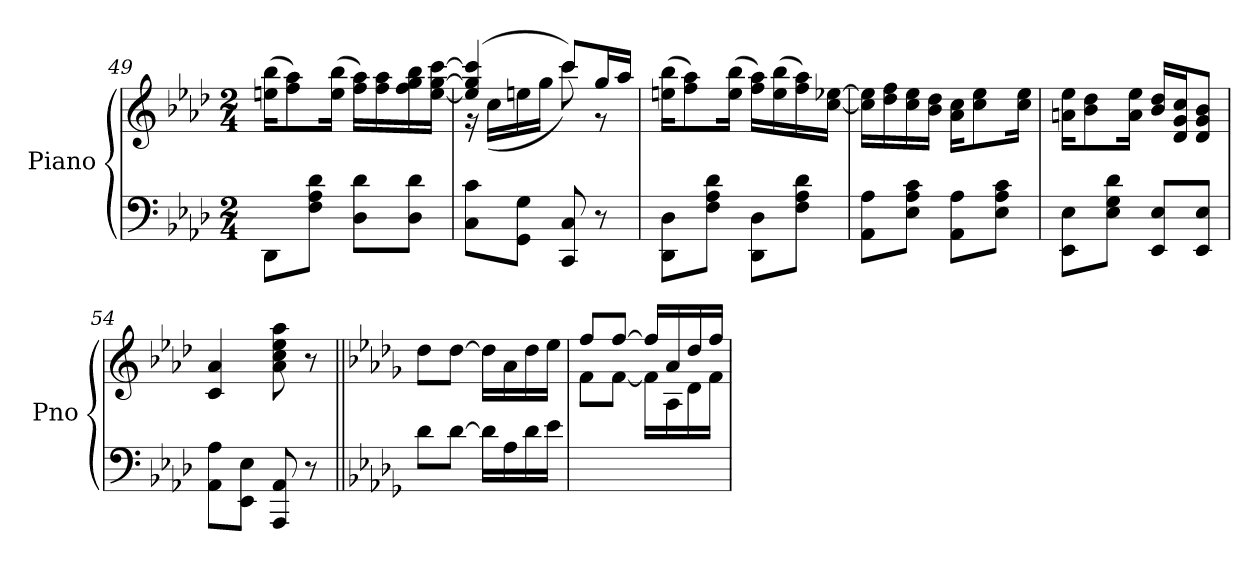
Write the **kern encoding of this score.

**kern	**kern
*part1	*part1
*staff2	*staff1
*I"Piano	*
*I'Pno	*
*clefF4	*clefG2
*k[b-e-a-d-]	*k[b-e-a-d-]
*M2/4	*M2/4
=49	=49
8DD-\L	(>16een\ 16bb-\KL
.	8ff\ 8aa-\)
8F\ 8A-\ 8d-\J	.
.	(>16ee\ 16bb-\Jk
8D-\ 8d-\L	16ff\ 16aa-\LL)
.	16ff\ 16aa-\
8D-\ 8d-\J	16ff\ 16gg\ 16bb-\
.	[16ee\ [16gg\ [16ccc\JJ
!!LO:LB:g=z
=50	=50
*	*^
8C\ 8c\L	(>4ee/] 4gg/] 4ccc/]	16r
.	.	(<16cc\LL
8GG\ 8G\J	.	16een\
.	.	16gg\JJ
8CC/ 8C/	8ccc/L)	8ccc\)
8r	16gg/L	8r
.	16aa-/JJ	.
*	*v	*v
=51	=51
8DD-\ 8D-\L	(>16een\ 16bb-\KL
.	8ff\ 8aa-\)
8F\ 8A-\ 8d-\J	.
.	(>16ee\ 16bb-\Jk
8DD-\ 8D-\L	16ff\ 16aa-\LL)
.	(>16ee\ 16bb-\
8F\ 8A-\ 8d-\J	16ff\ 16aa-\)
.	[16cc\ [16ee-X\JJ
=52	=52
8AA-\ 8A-\L	16cc\] 16ee-\]LL
.	16dd-\ 16ff\
8E-\ 8A-\ 8c\J	16cc\ 16ee-\
.	16b-\ 16dd-\JJ
8AA-\ 8A-\L	16a-\ 16cc\KL
.	8cc\ 8ee-\
8E-\ 8A-\ 8c\J	.
.	16cc\ 16ee-\Jk
=53	=53
8EE-\ 8E-\L	16an\ 16ee-\KL
.	8b-\ 8dd-\
8E-\ 8G\ 8d-\J	.
.	16a\ 16ee-\Jk
8EE-/ 8E-/L	16b-/ 16dd-/LL
.	16d-/ 16g/ 16cc/J
8EE-/ 8E-/J	8d-/ 8g/ 8b-/J
=54	=54
8AA-\ 8A-\L	4c/ 4a-/
8EE-\ 8E-\J	.
8AAA-/ 8AA-/	8a-\ 8cc\ 8ee-\ 8aa-\
8r	8r
!!LO:PB:g=z
=55||	=55||
*k[b-e-a-d-g-]	*k[b-e-a-d-g-]
8d-\L	8dd-\L
[8d-\J	[8dd-\J
16d-\LL]	16dd-\LL]
16A-\	16a-\
16d-\	16dd-\
16e-\JJ	16ee-\JJ
=56	=56
*	*^
2ryy	8ff/L	8f\L
.	[8ff/J	[8f\J
.	16ff/LL]	16f\LL]
.	16a-/	16A-\
.	16dd-/	16d-\
.	16ff/JJ	16f\JJ
*	*v	*v
=	=
*-	*-
